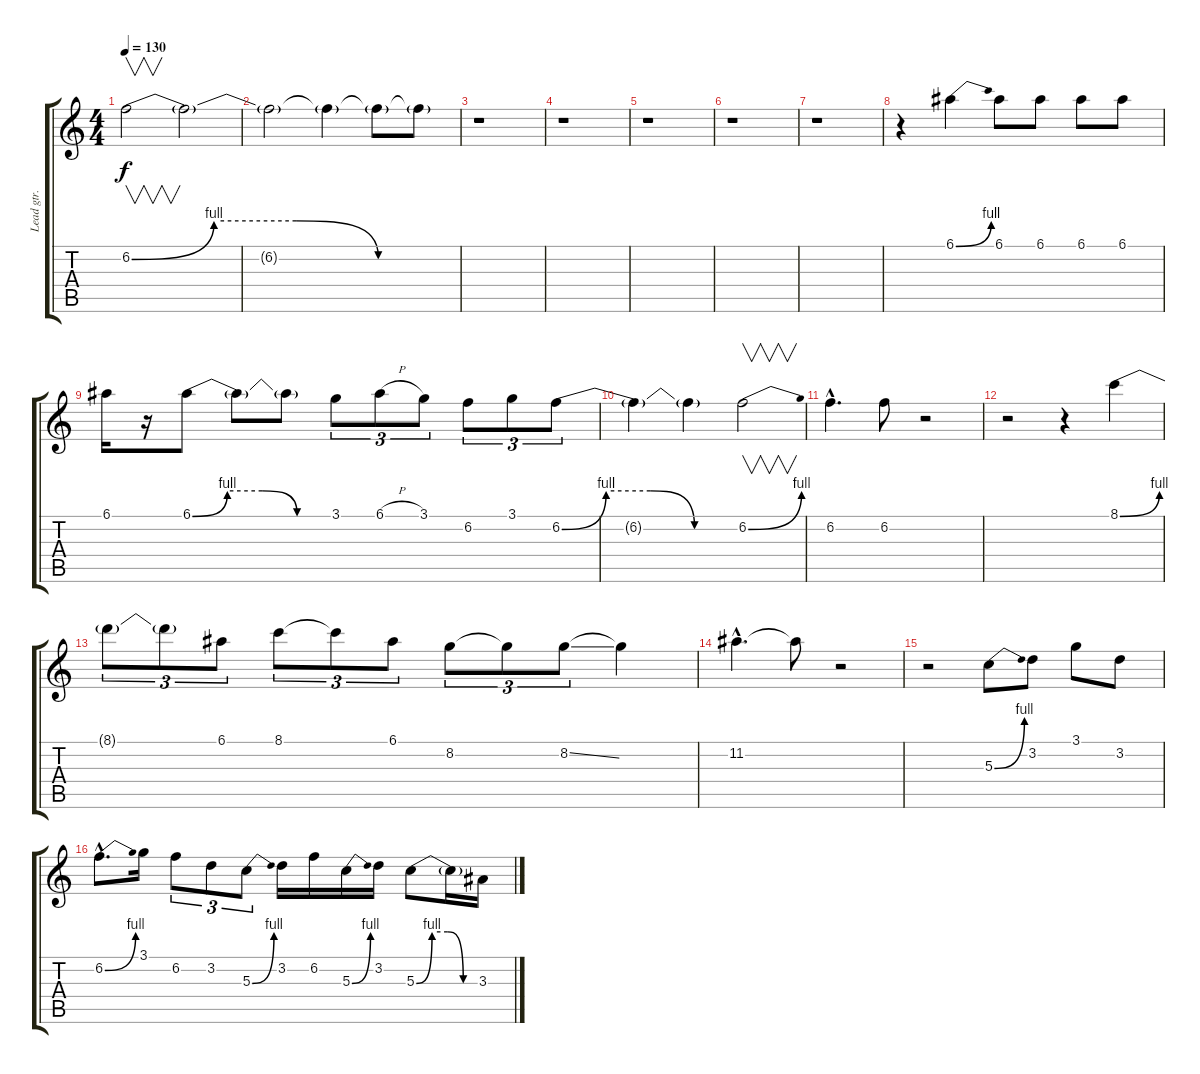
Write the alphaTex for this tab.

\track ("Lead gtr." "Lead gtr.") {instrument overdrivenguitar}
\staff {score tabs}
\tuning (E4 B3 G3 D3 A2 E2) {hide}
\ts (4 4)
\tempo 130
\clef g2
\ks c
6.2{be (custom 0 0 15 4 30 4 45 0 60 0)}.2{v dy f} 6.2{t}.2 |
6.2{t}.2 6.2{t}.4 6.2{t}.8 6.2{t}.8 |
r.1 |
r.1 |
r.1 |
r.1 |
r.1 |
r.4 6.1{be (bend 0 0 60 4)}.4 6.1.8 6.1.8 6.1.8 6.1.8 |
6.1.16 r.16 6.1{be (custom 0 0 15 4 30 4 45 0 60 0)}.8 6.1{t}.8 6.1{t}.8 3.1.8{tu (3 2)} 6.1{h}.8{tu (3 2)} 3.1.8{tu (3 2)} 6.2.8{tu (3 2)} 3.1.8{tu (3 2)} 6.2{be (custom 0 0 15 4 30 4 45 0 60 0)}.8{tu (3 2)} |
6.2{t}.4 6.2{t}.4 6.2{be (bend 0 0 60 4)}.2{v} |
6.2{hac}.4{d} 6.2.8 r.2 |
r.2 r.4 8.1{be (bend 0 0 60 4)}.4 |
8.1{t}.8{tu (3 2)} 8.1{t}.8{tu (3 2)} 6.1.8{tu (3 2)} 8.1.8{tu (3 2)} 8.1{t}.8{tu (3 2)} 6.1.8{tu (3 2)} 8.2.8{tu (3 2)} 8.2{t}.8{tu (3 2)} 8.2{ss}.8{tu (3 2)} 8.2{t}.4 |
11.2{hac}.4{d} 11.2{t}.8 r.2 |
r.2 5.3{be (bend 0 0 60 4)}.8 3.2.8 3.1.8 3.2.8 |
6.2{be (bend 0 0 60 4) hac}.8{d} 3.1.16 6.2.8{tu (3 2)} 3.2.8{tu (3 2)} 5.3{be (bend 0 0 60 4)}.8{tu (3 2)} 3.2.16 6.2.16 5.3{be (bend 0 0 60 4)}.16 3.2.16 5.3{be (custom 0 0 15 4 30 4 45 0 60 0)}.8 5.3{t}.16 3.3.16
